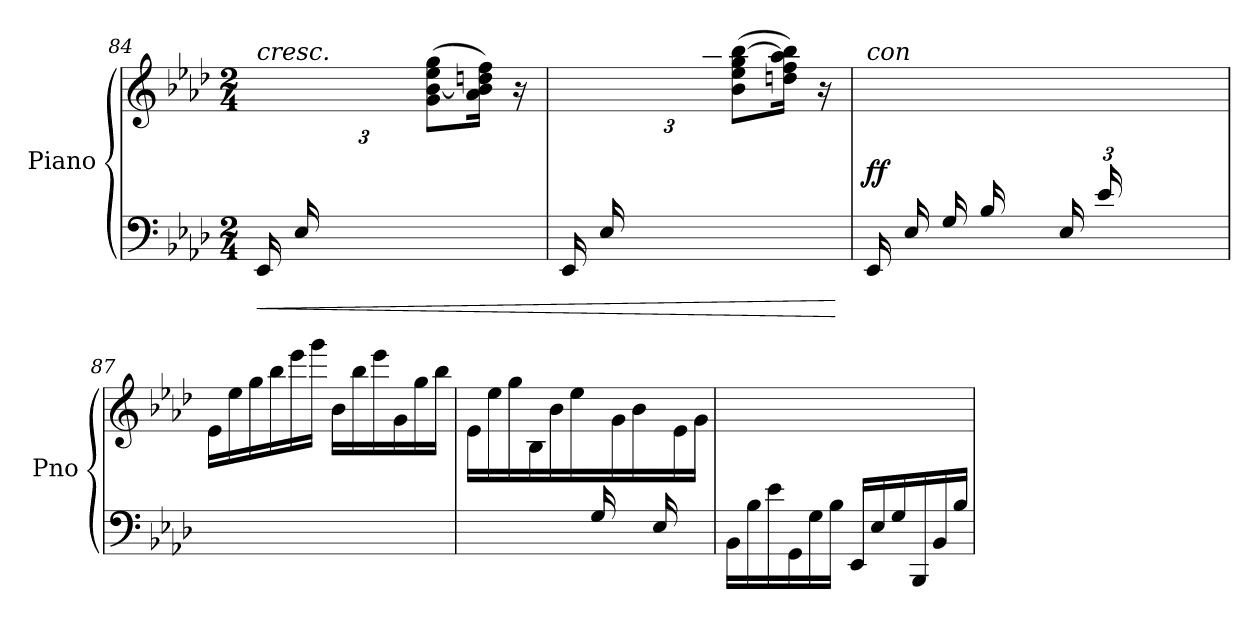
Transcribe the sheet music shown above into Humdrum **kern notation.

**kern	**kern	**dynam
*part1	*part1	*part1
*staff2	*staff1	*staff1/2
*I"Piano	*	*
*I'Pno	*	*
*clefF4	*clefG2	*
*k[b-e-a-d-]	*k[b-e-a-d-]	*
*M2/4	*M2/4	*
*Xtuplet	*	*
=84	=84	=84
!	!LO:TX:a:i:t=cresc.	!
!	!	!LO:HP:b=2
*^	*	*
24EE-/LL	2ryy	12ryy	<
24E-/	.	.	.
12%5ryy	.	24g\	.
.	.	24b-\	.
.	.	24ee-\	.
.	.	24gg\JJ	.
.	.	(>8g\ [8b-\ 8ee-\ 8gg\L	.
.	.	16a-\ 16b-\] 16ddn\ 16ff\Jk)	.
.	.	16r	.
=85	=85	=85	=85
24EE-/LL	2ryy	12ryy	.
24E-/	.	.	.
12%5ryy	.	24b-\	.
.	.	24ee-\	.
.	.	24gg\	.
.	.	24bb-\JJ	.
.	.	(8b-\ 8ee-\ 8gg\ [8bb-\L	.
.	.	16ddn\ 16ff\ 16aa-\ 16bb-\]Jk)	.
.	.	16r	.
*v	*v	*	*
.	.	[
!!LO:LB:g=z
=86	=86	=86
*^	*	*
!	!	!LO:TX:a:i:t=con	!
!	!	!	!LO:DY:b
24EE-/LL	2ryy	6ryy	ff
24E-/	.	.	.
24G/	.	.	.
24B-/	.	.	.
12ryy	.	24e-\	.
.	.	24g\JJ	.
24E-/LL	.	12ryy	.
24e-/	.	.	.
6ryy	.	24g\	.
.	.	24b-\	.
.	.	24ee-\	.
.	.	24gg\JJ	.
*v	*v	*	*
=87	=87	=87
*	*Xtuplet	*
2ryy	24e-\LL	.
.	24ee-\	.
.	24gg\	.
.	24bb-\	.
.	24eee-\	.
.	24ggg\JJ	.
.	24b-\LL	.
.	24bb-\	.
.	24eee-\	.
.	24g\	.
.	24gg\	.
.	24bb-\JJ	.
=88	=88	=88
*^	*	*
4ryy	2ryy	24e-\LL	.
.	.	24ee-\	.
.	.	24gg\	.
.	.	24B-\	.
.	.	24b-\	.
.	.	24ee-\JJ	.
24G/LL	.	24ryy	.
12ryy	.	24g\	.
.	.	24b-\	.
24E-/	.	24ryy	.
12ryy	.	24e-\	.
.	.	24g\JJ	.
*v	*v	*	*
=89	=89	=89
24BB-\LL	2ryy	.
24B-\	.	.
24e-\	.	.
24GG\	.	.
24G\	.	.
24B-\JJ	.	.
24EE-/LL	.	.
24E-/	.	.
24G/	.	.
24BBB-/	.	.
24BB-/	.	.
24B-/JJ	.	.
=	=	=
*-	*-	*-
